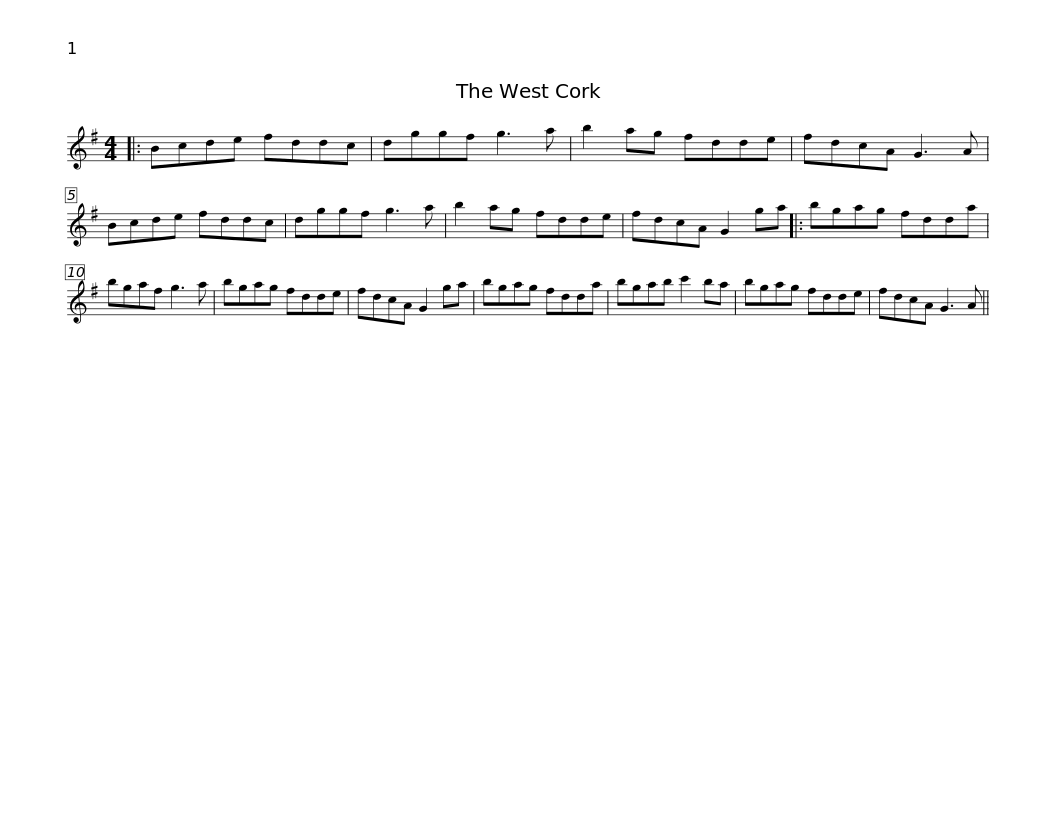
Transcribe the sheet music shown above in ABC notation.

X:1
L:1/8
M:4/4
I:linebreak $
K:G
V:1 treble
V:1
|: Bcde fddc | dggf g3 a | b2 ag fdde | fdcA G3 A | Bcde fddc | %5
 dggf g3 a |$ b2 ag fdde | fdcA G2 ga |: bgag fdda | bgaf g3 a | %10
 bgag fdde |$ fdcA G2 ga | bgag fdda | bgab c'2 ba | bgag fdde | %15
 fdcA G3 A || %16
